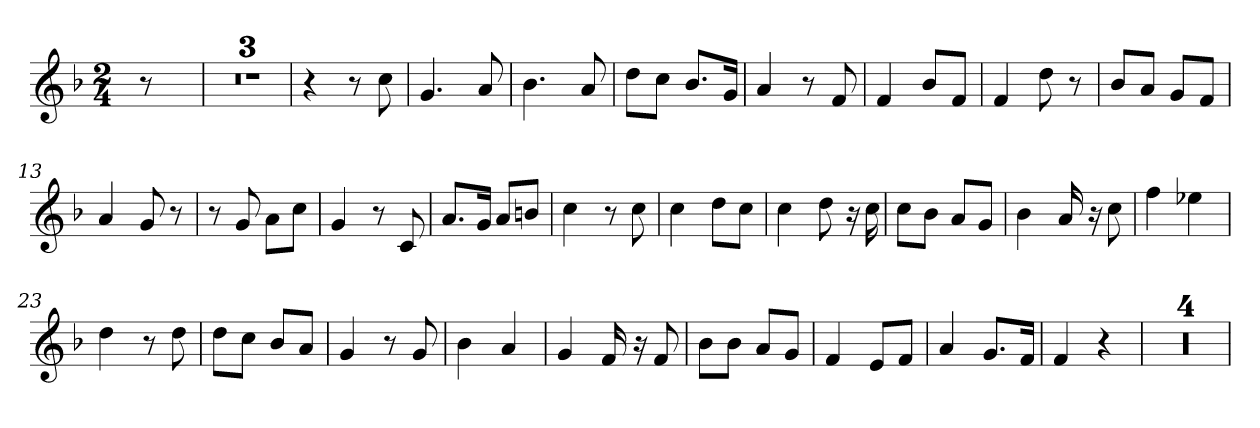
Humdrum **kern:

**kern
*part1
*staff1
*clefG2
*k[b-]
*M2/4
=1
8r
=2
2r
=3
2r
=4
2r
=5
4r
8r
8cc\
=6
4.g/
8a/
=7
4.b-\
8a/
=8
8dd\L
8cc\J
8.b-/L
16g/Jk
=9
4a/
8r
8f/
=10
4f/
8b-/L
8f/J
=11
4f/
8dd\
8r
=12
8b-/L
8a/J
8g/L
8f/J
=13
4a/
8g/
8r
!!LO:LB:g=z
=14
8r
8g/
8a\L
8cc\J
=15
4g/
8r
8c/
=16
8.a/L
16g/Jk
8a/L
8bn/J
=17
4cc\
8r
8cc\
=18
4cc\
8dd\L
8cc\J
=19
4cc\
8dd\
16r
16cc\
=20
8cc\L
8b-\J
8a/L
8g/J
=21
4b-\
16a/
16r
8cc\
=22
4ff\
4ee-X\
=23
4dd\
8r
8dd\
=24
8dd\L
8cc\J
8b-/L
8a/J
!!LO:LB:g=z
=25
4g/
8r
8g/
=26
4b-\
4a/
=27
4g/
16f/
16r
8f/
=28
8b-\L
8b-\J
8a/L
8g/J
=29
4f/
8e/L
8f/J
=30
4a/
8.g/L
16f/Jk
=31
4f/
4r
=32
2r
=33
2r
=34
2r
=35
2r
=
*-
